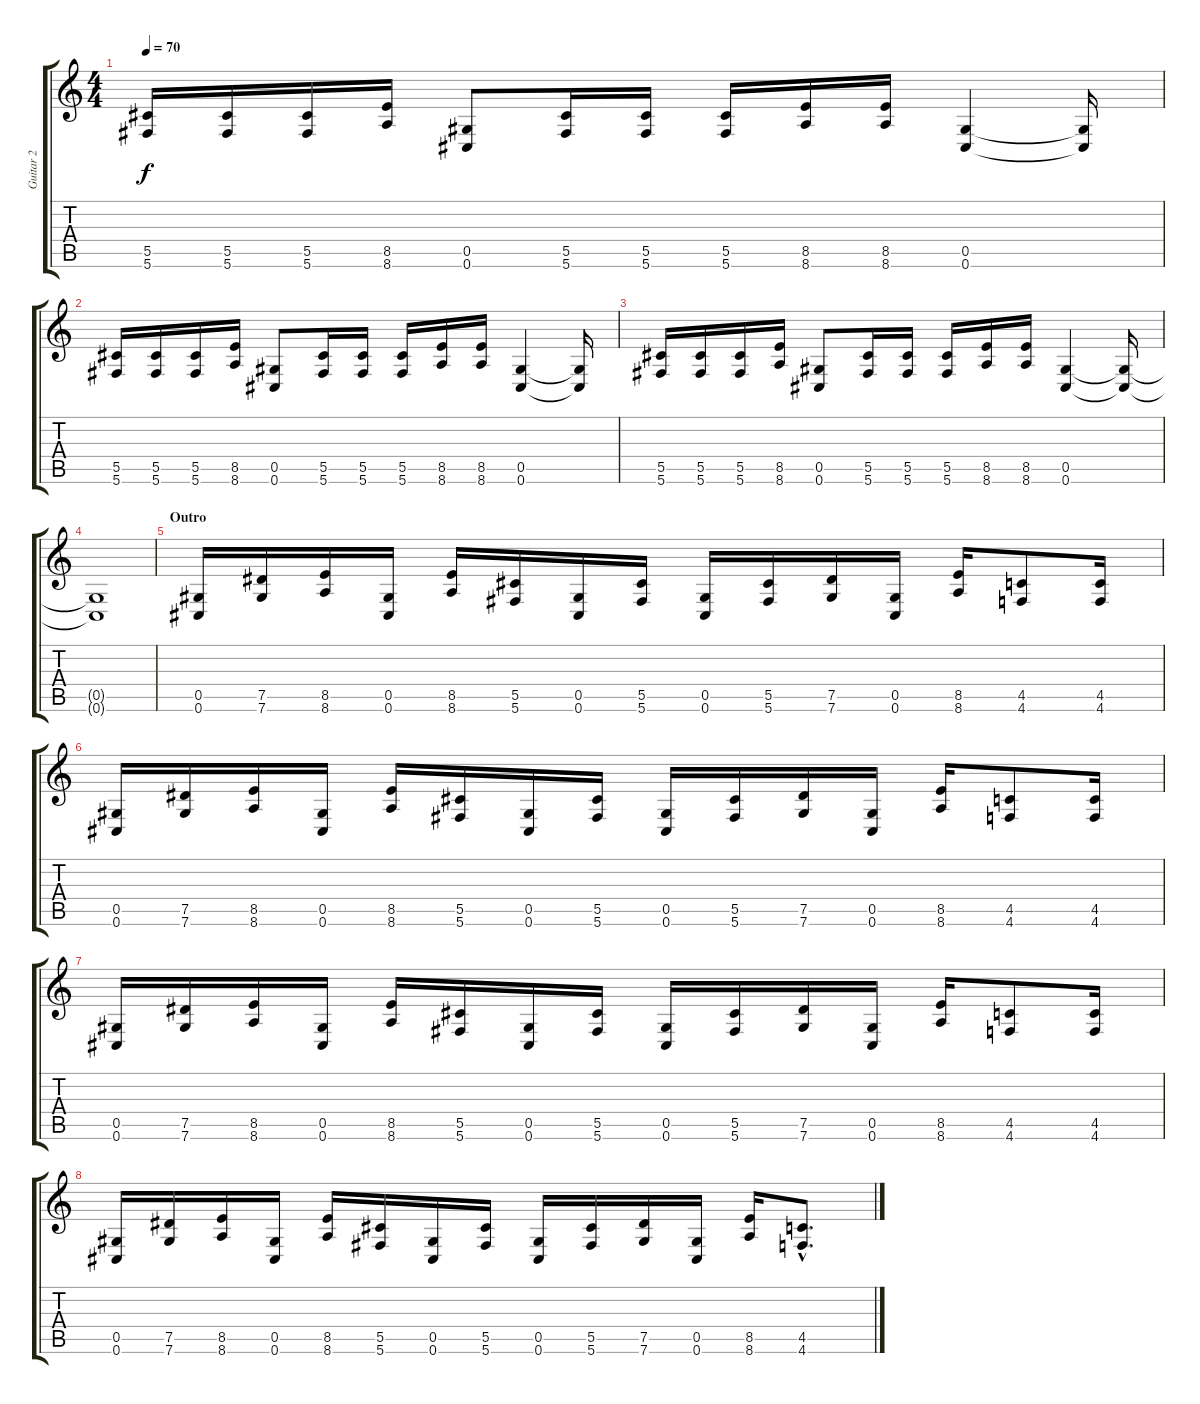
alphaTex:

\track ("Guitar 2" "Guitar 2") {instrument overdrivenguitar}
\staff {score tabs}
\tuning (Eb4 Bb3 Gb3 Db3 Ab2 Db2) {hide}
\ts (4 4)
\tempo 70
\clef g2
\ks c
(5.5 5.6).16{dy f} (5.5 5.6).16 (5.5 5.6).16 (8.5 8.6).16 (0.5 0.6).8 (5.5 5.6).16 (5.5 5.6).16 (5.5 5.6).16 (8.5 8.6).16 (8.5 8.6).16 (0.5 0.6).4 (0.5{t} 0.6{t}).16 |
(5.5 5.6).16 (5.5 5.6).16 (5.5 5.6).16 (8.5 8.6).16 (0.5 0.6).8 (5.5 5.6).16 (5.5 5.6).16 (5.5 5.6).16 (8.5 8.6).16 (8.5 8.6).16 (0.5 0.6).4 (0.5{t} 0.6{t}).16 |
(5.5 5.6).16 (5.5 5.6).16 (5.5 5.6).16 (8.5 8.6).16 (0.5 0.6).8 (5.5 5.6).16 (5.5 5.6).16 (5.5 5.6).16 (8.5 8.6).16 (8.5 8.6).16 (0.5 0.6).4 (0.5{t} 0.6{t}).16 |
(0.5{t} 0.6{t}).1 |
\section ("" "Outro")
(0.5 0.6).16 (7.5 7.6).16 (8.5 8.6).16 (0.5 0.6).16 (8.5 8.6).16 (5.5 5.6).16 (0.5 0.6).16 (5.5 5.6).16 (0.5 0.6).16 (5.5 5.6).16 (7.5 7.6).16 (0.5 0.6).16 (8.5 8.6).16 (4.5 4.6).8 (4.5 4.6).16 |
(0.5 0.6).16 (7.5 7.6).16 (8.5 8.6).16 (0.5 0.6).16 (8.5 8.6).16 (5.5 5.6).16 (0.5 0.6).16 (5.5 5.6).16 (0.5 0.6).16 (5.5 5.6).16 (7.5 7.6).16 (0.5 0.6).16 (8.5 8.6).16 (4.5 4.6).8 (4.5 4.6).16 |
(0.5 0.6).16 (7.5 7.6).16 (8.5 8.6).16 (0.5 0.6).16 (8.5 8.6).16 (5.5 5.6).16 (0.5 0.6).16 (5.5 5.6).16 (0.5 0.6).16 (5.5 5.6).16 (7.5 7.6).16 (0.5 0.6).16 (8.5 8.6).16 (4.5 4.6).8 (4.5 4.6).16 |
(0.5 0.6).16 (7.5 7.6).16 (8.5 8.6).16 (0.5 0.6).16 (8.5 8.6).16 (5.5 5.6).16 (0.5 0.6).16 (5.5 5.6).16 (0.5 0.6).16 (5.5 5.6).16 (7.5 7.6).16 (0.5 0.6).16 (8.5 8.6).16 (4.5{hac} 4.6{hac}).8{d}
